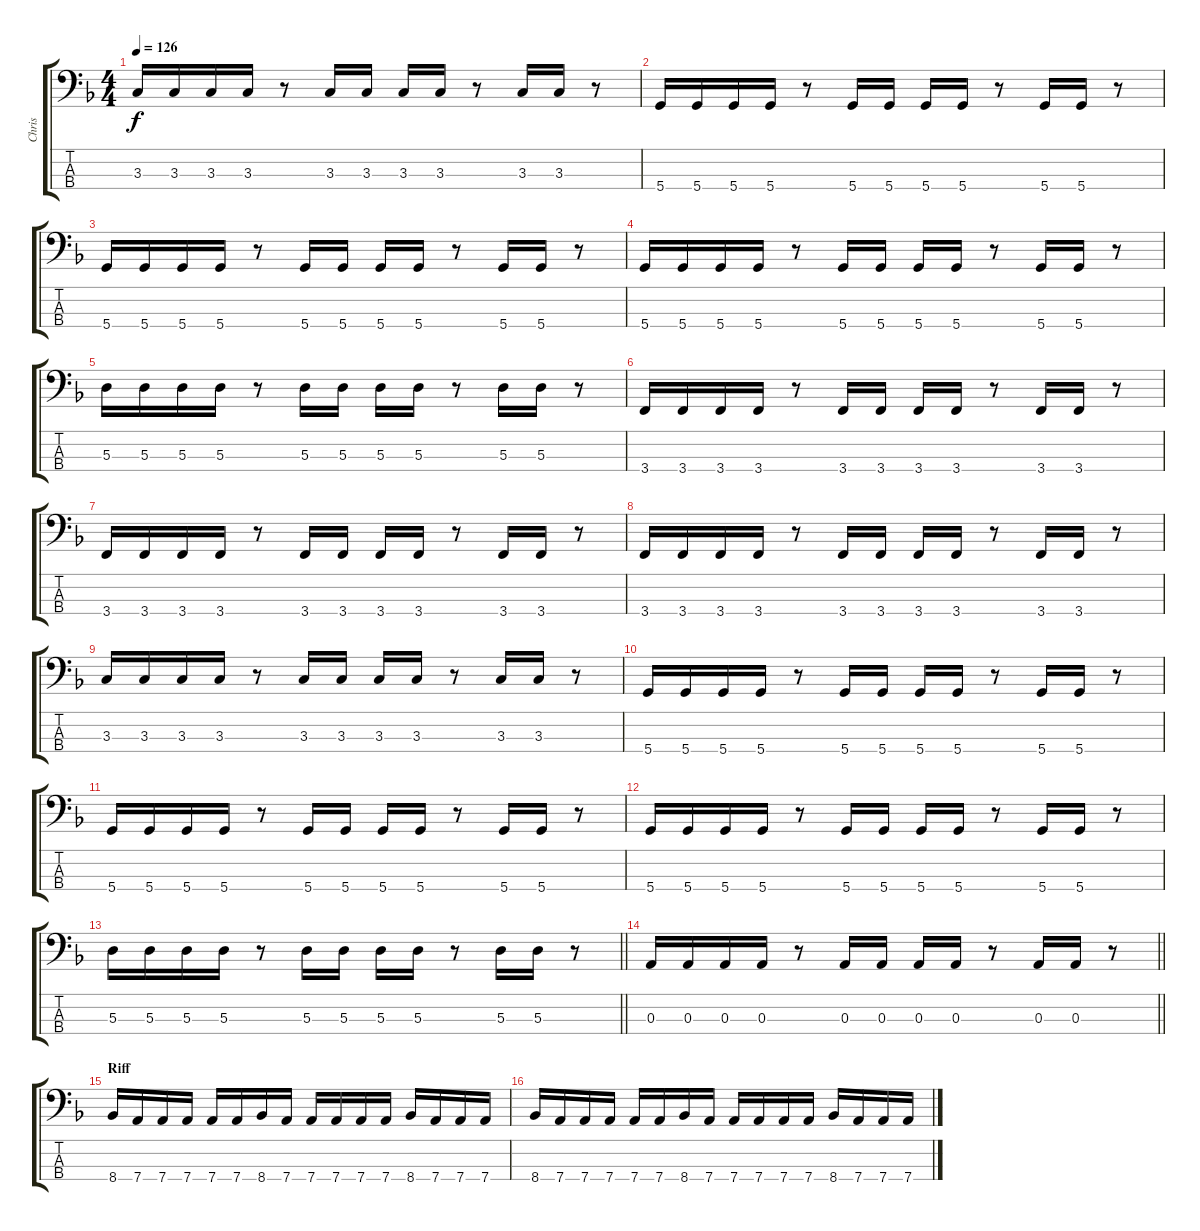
\track ("Chris" "Chris") {instrument electricbassfinger}
\staff {score tabs}
\tuning (G2 D2 A1 D1) {hide}
\ts (4 4)
\tempo 126
\clef f4
\ks f
3.3.16{dy f} 3.3.16 3.3.16 3.3.16 r.8 3.3.16 3.3.16 3.3.16 3.3.16 r.8 3.3.16 3.3.16 r.8 |
5.4.16 5.4.16 5.4.16 5.4.16 r.8 5.4.16 5.4.16 5.4.16 5.4.16 r.8 5.4.16 5.4.16 r.8 |
5.4.16 5.4.16 5.4.16 5.4.16 r.8 5.4.16 5.4.16 5.4.16 5.4.16 r.8 5.4.16 5.4.16 r.8 |
5.4.16 5.4.16 5.4.16 5.4.16 r.8 5.4.16 5.4.16 5.4.16 5.4.16 r.8 5.4.16 5.4.16 r.8 |
5.3.16 5.3.16 5.3.16 5.3.16 r.8 5.3.16 5.3.16 5.3.16 5.3.16 r.8 5.3.16 5.3.16 r.8 |
3.4.16 3.4.16 3.4.16 3.4.16 r.8 3.4.16 3.4.16 3.4.16 3.4.16 r.8 3.4.16 3.4.16 r.8 |
3.4.16 3.4.16 3.4.16 3.4.16 r.8 3.4.16 3.4.16 3.4.16 3.4.16 r.8 3.4.16 3.4.16 r.8 |
3.4.16 3.4.16 3.4.16 3.4.16 r.8 3.4.16 3.4.16 3.4.16 3.4.16 r.8 3.4.16 3.4.16 r.8 |
3.3.16 3.3.16 3.3.16 3.3.16 r.8 3.3.16 3.3.16 3.3.16 3.3.16 r.8 3.3.16 3.3.16 r.8 |
5.4.16 5.4.16 5.4.16 5.4.16 r.8 5.4.16 5.4.16 5.4.16 5.4.16 r.8 5.4.16 5.4.16 r.8 |
5.4.16 5.4.16 5.4.16 5.4.16 r.8 5.4.16 5.4.16 5.4.16 5.4.16 r.8 5.4.16 5.4.16 r.8 |
5.4.16 5.4.16 5.4.16 5.4.16 r.8 5.4.16 5.4.16 5.4.16 5.4.16 r.8 5.4.16 5.4.16 r.8 |
\barLineRight lightlight
5.3.16 5.3.16 5.3.16 5.3.16 r.8 5.3.16 5.3.16 5.3.16 5.3.16 r.8 5.3.16 5.3.16 r.8 |
\barLineRight lightlight
0.3.16 0.3.16 0.3.16 0.3.16 r.8 0.3.16 0.3.16 0.3.16 0.3.16 r.8 0.3.16 0.3.16 r.8 |
\section ("" "Riff")
8.4.16 7.4.16 7.4.16 7.4.16 7.4.16 7.4.16 8.4.16 7.4.16 7.4.16 7.4.16 7.4.16 7.4.16 8.4.16 7.4.16 7.4.16 7.4.16 |
8.4.16 7.4.16 7.4.16 7.4.16 7.4.16 7.4.16 8.4.16 7.4.16 7.4.16 7.4.16 7.4.16 7.4.16 8.4.16 7.4.16 7.4.16 7.4.16
